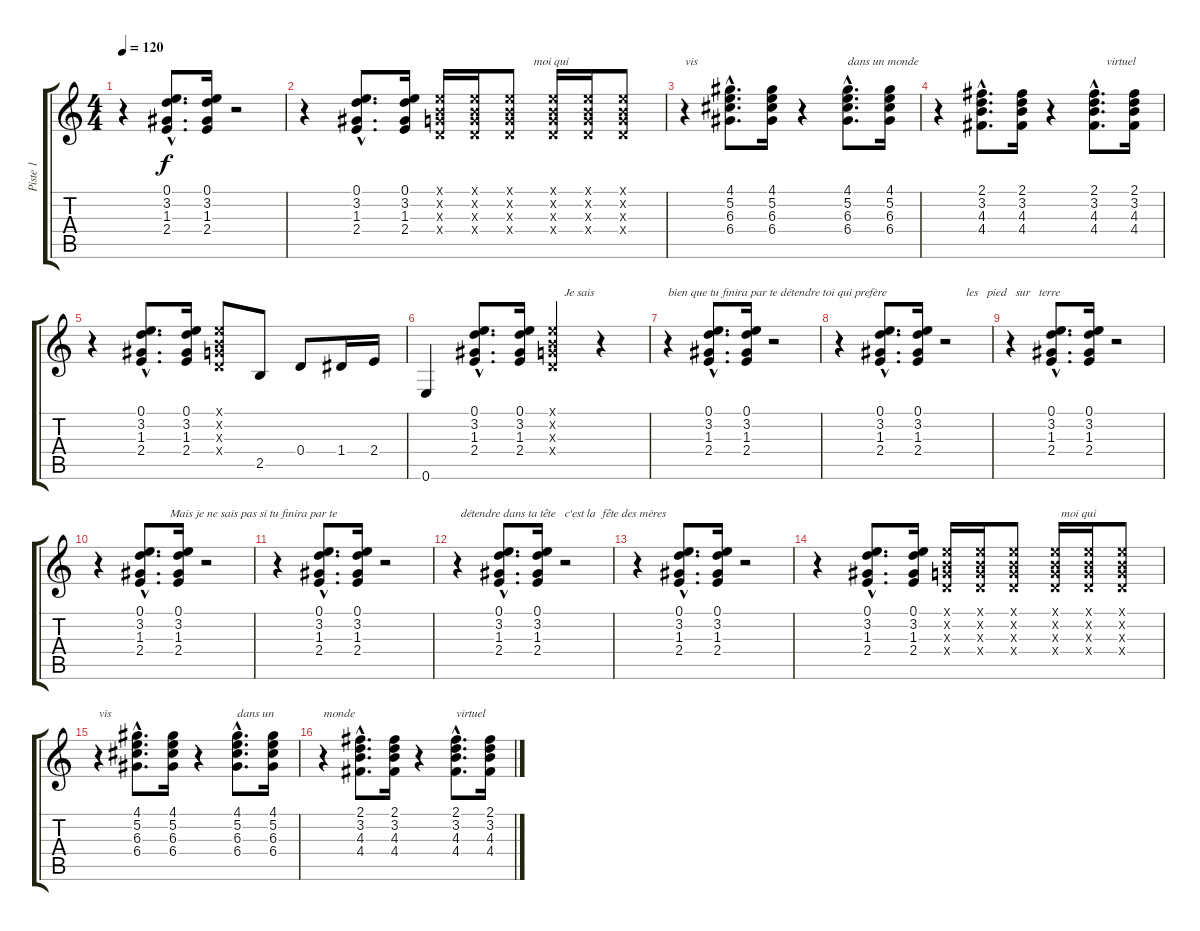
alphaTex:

\track ("Piste 1" "Piste 1") {instrument overdrivenguitar}
\staff {score tabs}
\tuning (E4 B3 G3 D3 A2 E2) {hide}
\ts (4 4)
\tempo 120
\clef g2
\ks c
r.4{dy f} (0.1{hac} 3.2{hac} 1.3{hac} 2.4{hac}).8{d} (0.1 3.2 1.3 2.4).16 r.2 |
r.4 (0.1{hac} 3.2{hac} 1.3{hac} 2.4{hac}).8{d} (0.1 3.2 1.3 2.4).16 (0.1{x} 0.2{x} 0.3{x} 0.4{x}).16 (0.1{x} 0.2{x} 0.3{x} 0.4{x}).16 (0.1{x} 0.2{x} 0.3{x} 0.4{x}).8{txt "        moi qui "} (0.1{x} 0.2{x} 0.3{x} 0.4{x}).16 (0.1{x} 0.2{x} 0.3{x} 0.4{x}).16 (0.1{x} 0.2{x} 0.3{x} 0.4{x}).8 |
r.4{txt "vis"} (4.1{hac} 5.2{hac} 6.3{hac} 6.4{hac}).8{d} (4.1 5.2 6.3 6.4).16 r.4 (4.1{hac} 5.2{hac} 6.3{hac} 6.4{hac}).8{d txt "dans un monde"} (4.1 5.2 6.3 6.4).16 |
r.4 (2.1{hac} 3.2{hac} 4.3{hac} 4.4{hac}).8{d} (2.1 3.2 4.3 4.4).16 r.4 (2.1{hac} 3.2{hac} 4.3{hac} 4.4{hac}).8{d txt "    virtuel"} (2.1 3.2 4.3 4.4).16 |
r.4 (0.1{hac} 3.2{hac} 1.3{hac} 2.4{hac}).8{d} (0.1 3.2 1.3 2.4).16 (0.1{x} 0.2{x} 0.3{x} 0.4{x}).8 2.5.8 0.4.8 1.4.16 2.4.16 |
0.6.4 (0.1{hac} 3.2{hac} 1.3{hac} 2.4{hac}).8{d} (0.1 3.2 1.3 2.4).16 (0.1{x} 0.2{x} 0.3{x} 0.4{x}).4{txt "    Je sais"} r.4 |
r.4{txt "bien que tu finira par te détendre toi qui prefère"} (0.1{hac} 3.2{hac} 1.3{hac} 2.4{hac}).8{d} (0.1 3.2 1.3 2.4).16 r.2 |
r.4 (0.1{hac} 3.2{hac} 1.3{hac} 2.4{hac}).8{d} (0.1 3.2 1.3 2.4).16 r.2{txt "       les   pied   sur   terre"} |
r.4 (0.1{hac} 3.2{hac} 1.3{hac} 2.4{hac}).8{d} (0.1 3.2 1.3 2.4).16 r.2 |
r.4 (0.1{hac} 3.2{hac} 1.3{hac} 2.4{hac}).8{d txt "          Mais je ne sais pas si tu finira par te "} (0.1 3.2 1.3 2.4).16 r.2 |
r.4 (0.1{hac} 3.2{hac} 1.3{hac} 2.4{hac}).8{d} (0.1 3.2 1.3 2.4).16 r.2 |
r.4{txt " détendre dans ta tête   c'est la  fête des mères"} (0.1{hac} 3.2{hac} 1.3{hac} 2.4{hac}).8{d} (0.1 3.2 1.3 2.4).16 r.2 |
r.4 (0.1{hac} 3.2{hac} 1.3{hac} 2.4{hac}).8{d} (0.1 3.2 1.3 2.4).16 r.2 |
r.4 (0.1{hac} 3.2{hac} 1.3{hac} 2.4{hac}).8{d} (0.1 3.2 1.3 2.4).16 (0.1{x} 0.2{x} 0.3{x} 0.4{x}).16 (0.1{x} 0.2{x} 0.3{x} 0.4{x}).16 (0.1{x} 0.2{x} 0.3{x} 0.4{x}).8 (0.1{x} 0.2{x} 0.3{x} 0.4{x}).16{txt "  moi qui"} (0.1{x} 0.2{x} 0.3{x} 0.4{x}).16 (0.1{x} 0.2{x} 0.3{x} 0.4{x}).8 |
r.4{txt "vis"} (4.1{hac} 5.2{hac} 6.3{hac} 6.4{hac}).8{d} (4.1 5.2 6.3 6.4).16 r.4 (4.1{hac} 5.2{hac} 6.3{hac} 6.4{hac}).8{d txt "dans un "} (4.1 5.2 6.3 6.4).16 |
r.4{txt "monde"} (2.1{hac} 3.2{hac} 4.3{hac} 4.4{hac}).8{d} (2.1 3.2 4.3 4.4).16 r.4 (2.1{hac} 3.2{hac} 4.3{hac} 4.4{hac}).8{d txt "virtuel"} (2.1 3.2 4.3 4.4).16
